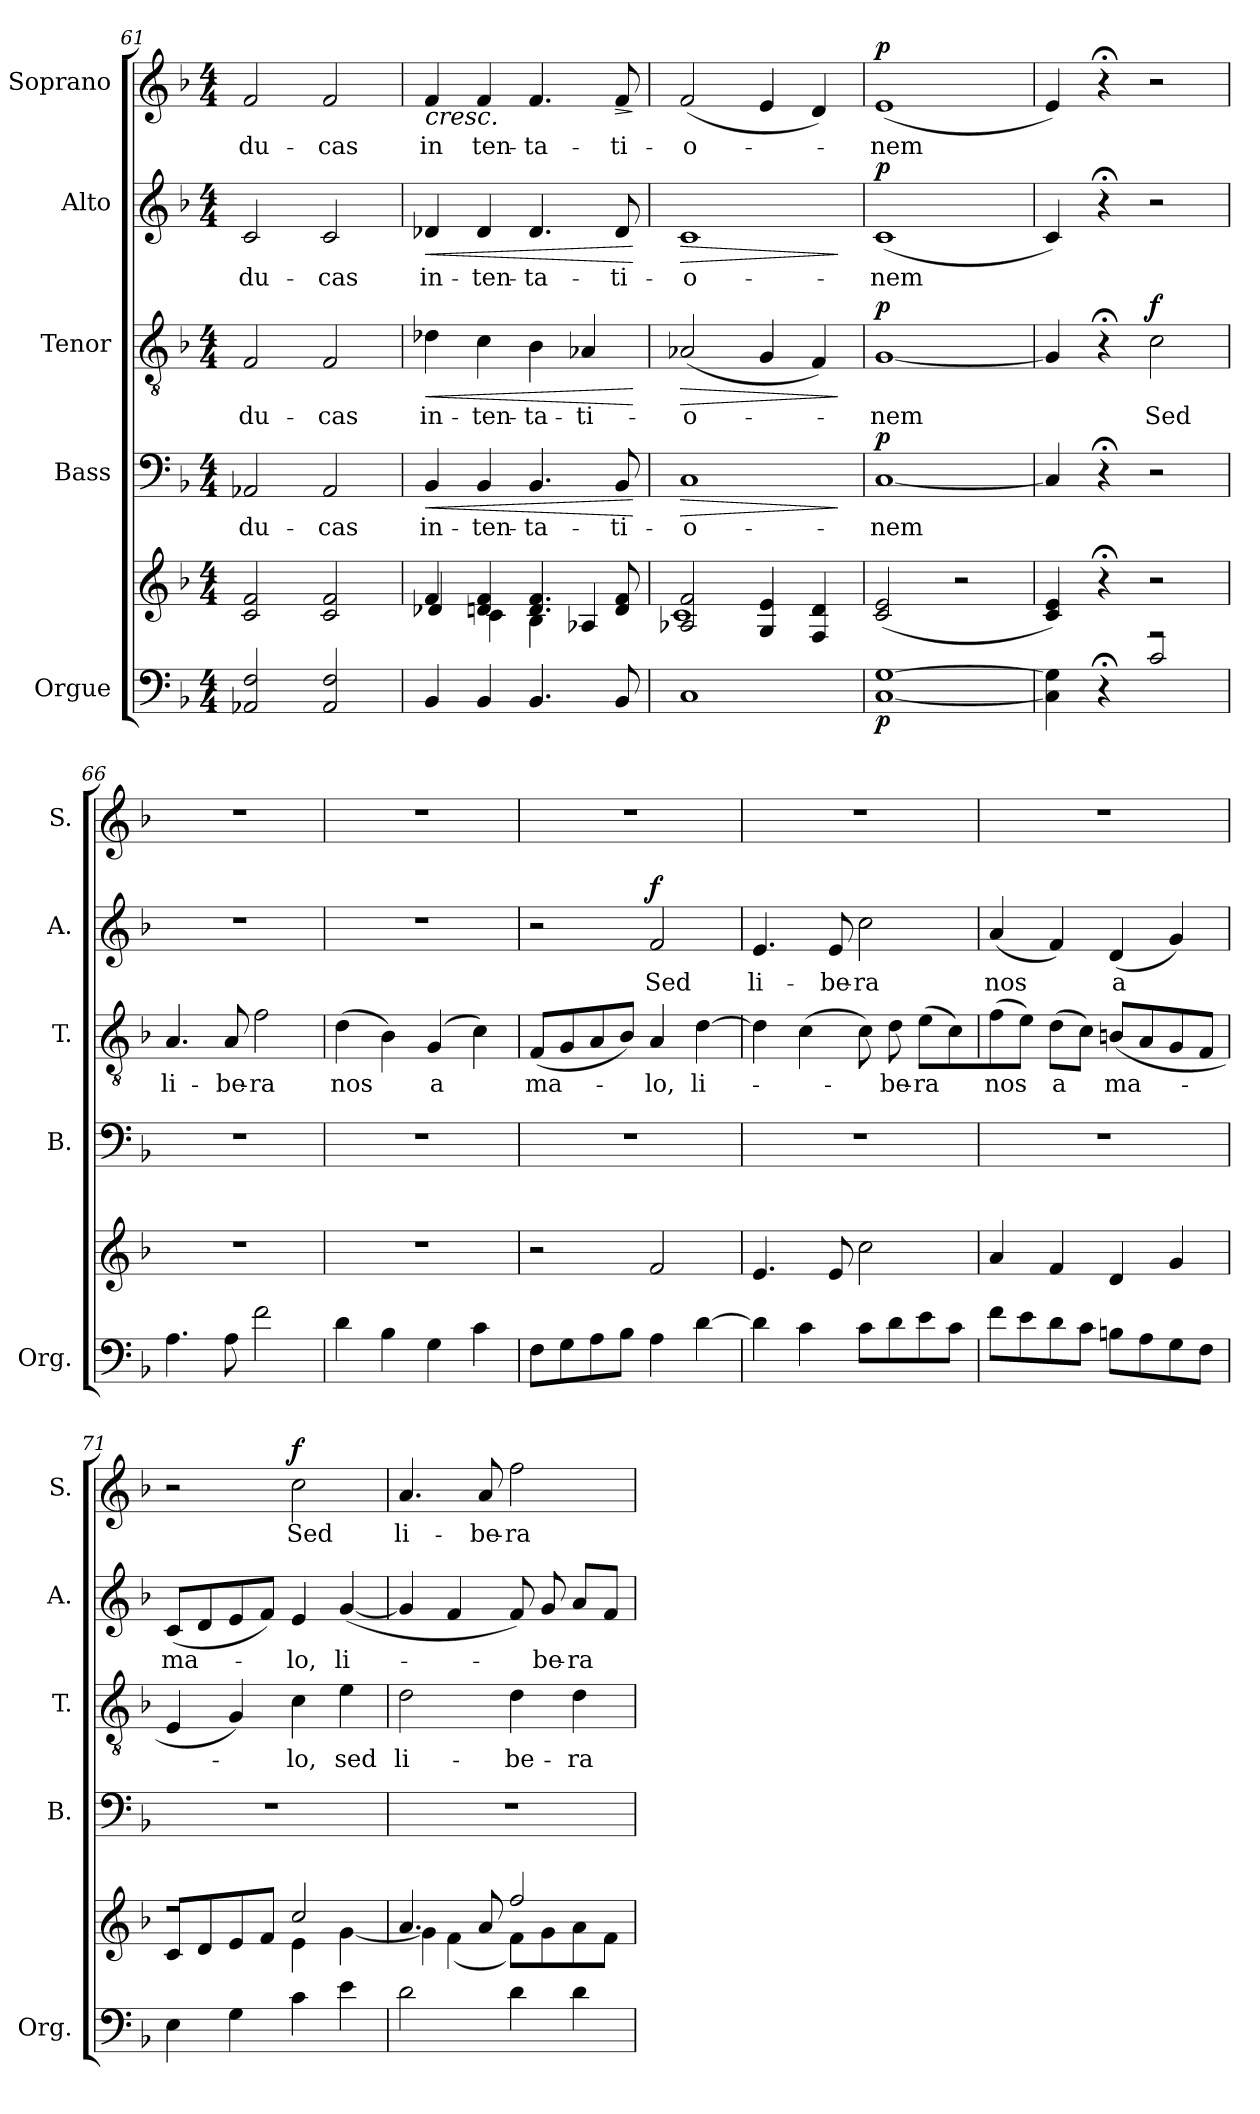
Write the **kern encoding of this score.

**kern	**kern	**dynam	**kern	**text	**dynam	**kern	**text	**dynam	**kern	**text	**dynam	**kern	**text	**dynam
*part5	*part5	*part5	*part4	*part4	*part4	*part3	*part3	*part3	*part2	*part2	*part2	*part1	*part1	*part1
*staff6	*staff5	*staff5/6	*staff4	*staff4	*staff4	*staff3	*staff3	*staff3	*staff2	*staff2	*staff2	*staff1	*staff1	*staff1
*I"Orgue	*	*	*I"Bass	*	*	*I"Tenor	*	*	*I"Alto	*	*	*I"Soprano	*	*
*I'Org.	*	*	*I'B.	*	*	*I'T.	*	*	*I'A.	*	*	*I'S.	*	*
*clefF4	*clefG2	*	*clefF4	*	*	*clefGv2	*	*	*clefG2	*	*	*clefG2	*	*
*k[b-]	*k[b-]	*	*k[b-]	*	*	*k[b-]	*	*	*k[b-]	*	*	*k[b-]	*	*
*M4/4	*M4/4	*	*M4/4	*	*	*M4/4	*	*	*M4/4	*	*	*M4/4	*	*
=61	=61	=61	=61	=61	=61	=61	=61	=61	=61	=61	=61	=61	=61	=61
!	!	!	!	!LO:LY:b	!	!	!LO:LY:b	!	!	!LO:LY:b	!	!	!LO:LY:b	!
2AA-X/ 2F/	2c/ 2f/	.	2AA-X/	du-	.	2F/	-du-	.	2c/	-du-	.	2f/	-du-	.
!	!	!	!	!LO:LY:b	!	!	!LO:LY:b	!	!	!LO:LY:b	!	!	!LO:LY:b	!
2AA-/ 2F/	2c/ 2f/	.	2AA-/	-cas	.	2F/	-cas	.	2c/	-cas	.	2f/	-cas	.
!!LO:PB:g=z
=62	=62	=62	=62	=62	=62	=62	=62	=62	=62	=62	=62	=62	=62	=62
*	*^	*	*	*	*	*	*	*	*	*	*	*	*	*
!	!	!	!	!	!LO:LY:b	!LO:HP:b	!	!LO:LY:b	!LO:HP:b	!	!LO:LY:b	!LO:HP:b	!	!LO:LY:b	!LO:HP:b
4BB-/	4f/	4d-X/	.	4BB-/	in-	<	4d-X\	in-	<	4d-X/	in-	<	4f/	in	<
!	!	!	!	!	!LO:LY:b	!	!	!LO:LY:b	!	!	!LO:LY:b	!	!	!LO:LY:b	!
4BB-/	4dn/ 4f/	4c\	.	4BB-/	-ten-	.	4c\	-ten-	.	4d-/	-ten-	.	4f/	ten-	.
!	!	!	!	!	!LO:LY:b	!	!	!LO:LY:b	!	!	!LO:LY:b	!	!	!LO:LY:b	!
4.BB-/	4.d/ 4.f/	4B-\	.	4.BB-/	-ta-	.	4B-\	-ta-	.	4.d-/	-ta-	.	4.f/	-ta-	.
!	!	!	!	!	!	!	!	!LO:LY:b	!	!	!	!	!	!	!
.	.	4A-X/	.	.	.	.	4A-X/	-ti-	.	.	.	.	.	.	.
!	!	!	!	!	!LO:LY:b	!	!	!	!	!	!LO:LY:b	!	!	!LO:LY:b	!LO:HP:b
8BB-/	8d/ 8f/	.	.	8BB-/	-ti-	.	.	.	.	8d-/	-ti-	.	8f/	-ti-	>
*	*v	*v	*	*	*	*	*	*	*	*	*	*	*	*	*
.	.	.	.	.	[	.	.	[	.	.	[	.	.	[ ]
=63	=63	=63	=63	=63	=63	=63	=63	=63	=63	=63	=63	=63	=63	=63
*	*^	*	*	*	*	*	*	*	*	*	*	*	*	*
!	!	!	!	!	!LO:LY:b	!LO:HP:b	!	!LO:LY:b	!LO:HP:b	!	!LO:LY:b	!LO:HP:b	!	!LO:LY:b	!
1C	2A-X/ 2f/	1c	.	1C	-o-	>	(2A-X/	-o-	>	1c	-o-	>	(2f/	-o-	.
.	4G/ 4e/	.	.	.	.	.	4G/	.	.	.	.	.	4e/	.	.
.	4F/ 4d/	.	.	.	.	.	4F/)	.	.	.	.	.	4d/)	.	.
*	*v	*v	*	*	*	*	*	*	*	*	*	*	*	*	*
.	.	.	.	.	]	.	.	]	.	.	]	.	.	.
=64	=64	=64	=64	=64	=64	=64	=64	=64	=64	=64	=64	=64	=64	=64
!	!	!LO:DY:b=2	!	!LO:LY:b	!LO:DY:b	!	!LO:LY:b	!LO:DY:b	!	!LO:LY:b	!LO:DY:b	!	!LO:LY:b	!LO:DY:b
[1C [1G	(2c/ 2e/	p	[1C	-nem	p	[1G	-nem	p	(1c	-nem	p	(1e	-nem	p
.	2r	.	.	.	.	.	.	.	.	.	.	.	.	.
=65	=65	=65	=65	=65	=65	=65	=65	=65	=65	=65	=65	=65	=65	=65
*^	*	*	*	*	*	*	*	*	*	*	*	*	*	*
!	!	!	!	!	!LO:LY:b	!	!	!LO:LY:b	!	!	!LO:LY:b	!	!	!LO:LY:b	!
4C\] 4G\]	2ryy	4c/ 4e/)	.	4C/]	_	.	4G/]	_	.	4c/)	_	.	4e/)	_	.
4r;<	.	4r;<	.	4r;<	.	.	4r;<	.	.	4r;<	.	.	4r;<	.	.
*	*	*	*	*	*	*	*	*	*	*	*	*	*MM100	*	*
!	!	!	!	!	!	!	!	!LO:LY:b	!LO:DY:b	!	!	!	!	!	!
2r	2c/	2r	.	2r	.	.	2c\	Sed	f	2r	.	.	2r	.	.
=66	=66	=66	=66	=66	=66	=66	=66	=66	=66	=66	=66	=66	=66	=66	=66
!	!	!	!	!	!	!	!	!LO:LY:b	!	!	!	!	!	!	!
*v	*v	*	*	*	*	*	*	*	*	*	*	*	*	*	*
4.A\	1r	.	1r	.	.	4.A/	li-	.	1r	.	.	1r	.	.
!	!	!	!	!	!	!	!LO:LY:b	!	!	!	!	!	!	!
8A\	.	.	.	.	.	8A/	-be-	.	.	.	.	.	.	.
!	!	!	!	!	!	!	!LO:LY:b	!	!	!	!	!	!	!
2f\	.	.	.	.	.	2f\	-ra	.	.	.	.	.	.	.
=67	=67	=67	=67	=67	=67	=67	=67	=67	=67	=67	=67	=67	=67	=67
!	!	!	!	!	!	!	!LO:LY:b	!	!	!	!	!	!	!
4d\	1r	.	1r	.	.	(4d\	nos	.	1r	.	.	1r	.	.
!	!	!	!	!	!	!	!LO:LY:b	!	!	!	!	!	!	!
4B-\	.	.	.	.	.	4B-\)	_	.	.	.	.	.	.	.
!	!	!	!	!	!	!	!LO:LY:b	!	!	!	!	!	!	!
4G\	.	.	.	.	.	(4G/	a	.	.	.	.	.	.	.
!	!	!	!	!	!	!	!LO:LY:b	!	!	!	!	!	!	!
4c\	.	.	.	.	.	4c\)	_	.	.	.	.	.	.	.
=68	=68	=68	=68	=68	=68	=68	=68	=68	=68	=68	=68	=68	=68	=68
!	!	!	!	!	!	!	!LO:LY:b	!	!	!	!	!	!	!
8F\L	2r	.	1r	.	.	(8F/L	ma-	.	2r	.	.	1r	.	.
8G\	.	.	.	.	.	8G/	.	.	.	.	.	.	.	.
8A\	.	.	.	.	.	8A/	.	.	.	.	.	.	.	.
8B-\J	.	.	.	.	.	8B-/J)	.	.	.	.	.	.	.	.
!	!	!	!	!	!	!	!LO:LY:b	!	!	!LO:LY:b	!LO:DY:b	!	!	!
4A\	2f/	.	.	.	.	4A/	lo,	.	2f/	Sed	f	.	.	.
!	!	!	!	!	!	!	!LO:LY:b	!	!	!	!	!	!	!
[4d\	.	.	.	.	.	[4d\	li-	.	.	.	.	.	.	.
!!LO:LB:g=z
=69	=69	=69	=69	=69	=69	=69	=69	=69	=69	=69	=69	=69	=69	=69
!	!	!	!	!	!	!	!	!	!	!LO:LY:b	!	!	!	!
4d\]	4.e/	.	1r	.	.	4d\]	.	.	4.e/	li-	.	1r	.	.
4c\	.	.	.	.	.	(4c\	.	.	.	.	.	.	.	.
!	!	!	!	!	!	!	!	!	!	!LO:LY:b	!	!	!	!
.	8e/	.	.	.	.	.	.	.	8e/	-be-	.	.	.	.
!	!	!	!	!	!	!	!	!	!	!LO:LY:b	!	!	!	!
8c\L	2cc\	.	.	.	.	8c\)	.	.	2cc\	-ra	.	.	.	.
!	!	!	!	!	!	!	!LO:LY:b	!	!	!	!	!	!	!
8d\	.	.	.	.	.	8d\	-be-	.	.	.	.	.	.	.
!	!	!	!	!	!	!	!LO:LY:b	!	!	!	!	!	!	!
8e\	.	.	.	.	.	(8e\L	-ra	.	.	.	.	.	.	.
!	!	!	!	!	!	!	!LO:LY:b	!	!	!	!	!	!	!
8c\J	.	.	.	.	.	8c\)	_	.	.	.	.	.	.	.
=70	=70	=70	=70	=70	=70	=70	=70	=70	=70	=70	=70	=70	=70	=70
!	!	!	!	!	!	!	!LO:LY:b	!	!	!LO:LY:b	!	!	!	!
8f\L	4a/	.	1r	.	.	(8f\	nos	.	(4a/	nos	.	1r	.	.
!	!	!	!	!	!	!	!LO:LY:b	!	!	!	!	!	!	!
8e\	.	.	.	.	.	8e\J)	_	.	.	.	.	.	.	.
!	!	!	!	!	!	!	!LO:LY:b	!	!	!LO:LY:b	!	!	!	!
8d\	4f/	.	.	.	.	(8d\L	a	.	4f/)	_	.	.	.	.
!	!	!	!	!	!	!	!LO:LY:b	!	!	!	!	!	!	!
8c\J	.	.	.	.	.	8c\J)	_	.	.	.	.	.	.	.
!	!	!	!	!	!	!	!LO:LY:b	!	!	!LO:LY:b	!	!	!	!
8Bn\L	4d/	.	.	.	.	(8Bn/L	ma-	.	(4d/	a	.	.	.	.
8A\	.	.	.	.	.	8A/	.	.	.	.	.	.	.	.
!	!	!	!	!	!	!	!	!	!	!LO:LY:b	!	!	!	!
8G\	4g/	.	.	.	.	8G/	.	.	4g/)	_	.	.	.	.
8F\J	.	.	.	.	.	8F/J	.	.	.	.	.	.	.	.
=71	=71	=71	=71	=71	=71	=71	=71	=71	=71	=71	=71	=71	=71	=71
*	*^	*	*	*	*	*	*	*	*	*	*	*	*	*
!	!	!	!	!	!	!	!	!	!	!	!LO:LY:b	!	!	!	!
4E\	2r	8c/L	.	1r	.	.	4E/	.	.	(8c/L	ma-	.	2r	.	.
.	.	8d/	.	.	.	.	.	.	.	8d/	.	.	.	.	.
4G\	.	8e/	.	.	.	.	4G/)	.	.	8e/	.	.	.	.	.
.	.	8f/J	.	.	.	.	.	.	.	8f/J)	.	.	.	.	.
!	!	!	!	!	!	!	!	!LO:LY:b	!	!	!LO:LY:b	!	!	!LO:LY:b	!LO:DY:b
4c\	2cc/	4e\	.	.	.	.	4c\	-lo,	.	4e/	-lo,	.	2cc\	Sed	f
!	!	!	!	!	!	!	!	!LO:LY:b	!	!	!LO:LY:b	!	!	!	!
4e\	.	[4g\	.	.	.	.	4e\	sed	.	([4g/	li-	.	.	.	.
=72	=72	=72	=72	=72	=72	=72	=72	=72	=72	=72	=72	=72	=72	=72	=72
!	!	!	!	!	!	!	!	!LO:LY:b	!	!	!	!	!	!LO:LY:b	!
2d\	4.a/	4g\]	.	1r	.	.	2d\	li-	.	4g/]	.	.	4.a/	li-	.
.	.	(4f\	.	.	.	.	.	.	.	4f/	.	.	.	.	.
!	!	!	!	!	!	!	!	!	!	!	!	!	!	!LO:LY:b	!
.	8a/	.	.	.	.	.	.	.	.	.	.	.	8a/	-be-	.
!	!	!	!	!	!	!	!	!LO:LY:b	!	!	!	!	!	!LO:LY:b	!
4d\	2ff/	8f\L)	.	.	.	.	4d\	-be-	.	8f/)	.	.	2ff\	-ra	.
!	!	!	!	!	!	!	!	!	!	!	!LO:LY:b	!	!	!	!
.	.	8g\	.	.	.	.	.	.	.	8g/	-be-	.	.	.	.
!	!	!	!	!	!	!	!	!LO:LY:b	!	!	!LO:LY:b	!	!	!	!
4d\	.	8a\	.	.	.	.	4d\	-ra	.	8a/L	-ra	.	.	.	.
!	!	!	!	!	!	!	!	!	!	!	!LO:LY:b	!	!	!	!
.	.	8f\J	.	.	.	.	.	.	.	8f/J	_	.	.	.	.
*	*v	*v	*	*	*	*	*	*	*	*	*	*	*	*	*
=	=	=	=	=	=	=	=	=	=	=	=	=	=	=
*-	*-	*-	*-	*-	*-	*-	*-	*-	*-	*-	*-	*-	*-	*-
